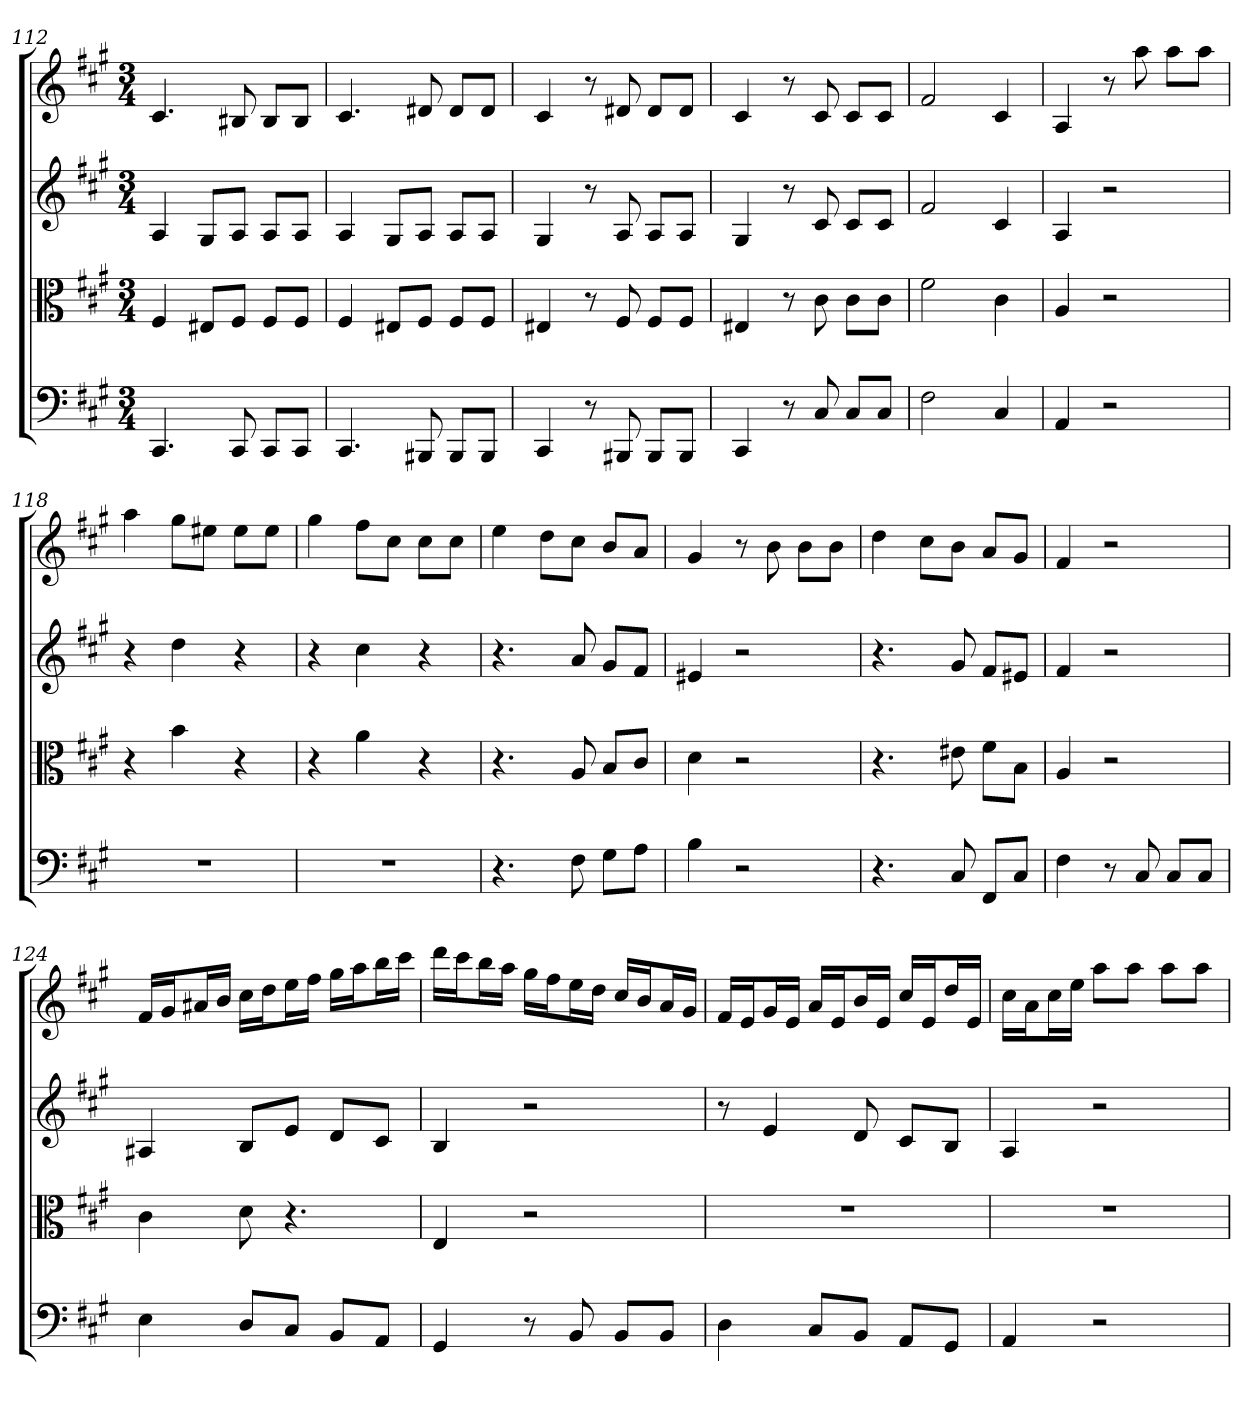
**kern	**kern	**kern	**kern
*part4	*part3	*part2	*part1
*staff4	*staff3	*staff2	*staff1
*clefF4	*clefC3	*	*
*k[f#c#g#]	*k[f#c#g#]	*k[f#c#g#]	*k[f#c#g#]
*f#:	*f#:	*f#:	*f#:
*M3/4	*M3/4	*M3/4	*M3/4
=112	=112	=112	=112
4.CC#	4F#	4A	4.c#
.	8E#X/L	8G#L	.
8CC#	8F#/J	8AJ	8B#X
8CC#/L	8F#/L	8AL	8B#L
8CC#/J	8F#/J	8AJ	8B#J
=113	=113	=113	=113
4.CC#	4F#	4A	4.c#
.	8E#X/L	8G#L	.
8BBB#X	8F#/J	8AJ	8d#X
8BBB#/L	8F#/L	8AL	8d#L
8BBB#/J	8F#/J	8AJ	8d#J
=114	=114	=114	=114
4CC#	4E#X	4G#	4c#
8r	8r	8r	8r
8BBB#X	8F#	8A	8d#X
8BBB#/L	8F#/L	8AL	8d#L
8BBB#/J	8F#/J	8AJ	8d#J
=115	=115	=115	=115
4CC#	4E#X	4G#	4c#
8r	8r	8r	8r
8C#	8c#	8c#	8c#
8C#/L	8c#\L	8c#L	8c#L
8C#/J	8c#\J	8c#J	8c#J
=116	=116	=116	=116
2F#	2f#	2f#	2f#
4C#	4c#	4c#	4c#
=117	=117	=117	=117
4AA	4A	4A	4A
2r	2r	2r	8r
.	.	.	8aa
.	.	.	8aaL
.	.	.	8aaJ
=118	=118	=118	=118
2.r	4r	4r	4aa
.	4b	4dd	8gg#L
.	.	.	8ee#XJ
.	4r	4r	8ee#L
.	.	.	8ee#J
=119	=119	=119	=119
2.r	4r	4r	4gg#
.	4a	4cc#	8ff#L
.	.	.	8cc#J
.	4r	4r	8cc#L
.	.	.	8cc#J
=120	=120	=120	=120
4.r	4.r	4.r	4ee
.	.	.	8ddL
8F#	8A	8a	8cc#J
8G#\L	8B/L	8g#L	8bL
8A\J	8c#/J	8f#J	8aJ
=121	=121	=121	=121
4B	4d	4e#X	4g#
2r	2r	2r	8r
.	.	.	8b
.	.	.	8bL
.	.	.	8bJ
=122	=122	=122	=122
4.r	4.r	4.r	4dd
.	.	.	8cc#L
8C#	8e#X	8g#	8bJ
8FF#/L	8f#\L	8f#L	8aL
8C#/J	8B\J	8e#XJ	8g#J
=123	=123	=123	=123
4F#	4A	4f#	4f#
8r	2r	2r	2r
8C#	.	.	.
8C#/L	.	.	.
8C#/J	.	.	.
=124	=124	=124	=124
4E	4c#	4A#X	16f#LL
.	.	.	16g#J
.	.	.	16a#XL
.	.	.	16bJJ
8D/L	8d	8BL	16cc#LL
.	.	.	16ddJ
8C#/J	4.r	8eJ	16eeL
.	.	.	16ff#JJ
8BB/L	.	8dL	16gg#LL
.	.	.	16aaJ
8AA/J	.	8c#J	16bbL
.	.	.	16ccc#JJ
=125	=125	=125	=125
4GG#	4E	4B	16dddLL
.	.	.	16ccc#J
.	.	.	16bbL
.	.	.	16aaJJ
8r	2r	2r	16gg#LL
.	.	.	16ff#J
8BB	.	.	16eeL
.	.	.	16ddJJ
8BB/L	.	.	16cc#LL
.	.	.	16bJ
8BB/J	.	.	16aL
.	.	.	16g#JJ
=126	=126	=126	=126
4D	2.r	8r	16f#LL
.	.	.	16eJ
.	.	4e	16g#L
.	.	.	16eJJ
8C#/L	.	.	16aLL
.	.	.	16eJ
8BB/J	.	8d	16bL
.	.	.	16eJJ
8AA/L	.	8c#L	16cc#LL
.	.	.	16eJ
8GG#/J	.	8BJ	16ddL
.	.	.	16eJJ
=127	=127	=127	=127
4AA	2.r	4A	16cc#LL
.	.	.	16aJ
.	.	.	16cc#L
.	.	.	16eeJJ
2r	.	2r	8aaL
.	.	.	8aaJ
.	.	.	8aaL
.	.	.	8aaJ
=	=	=	=
*-	*-	*-	*-
